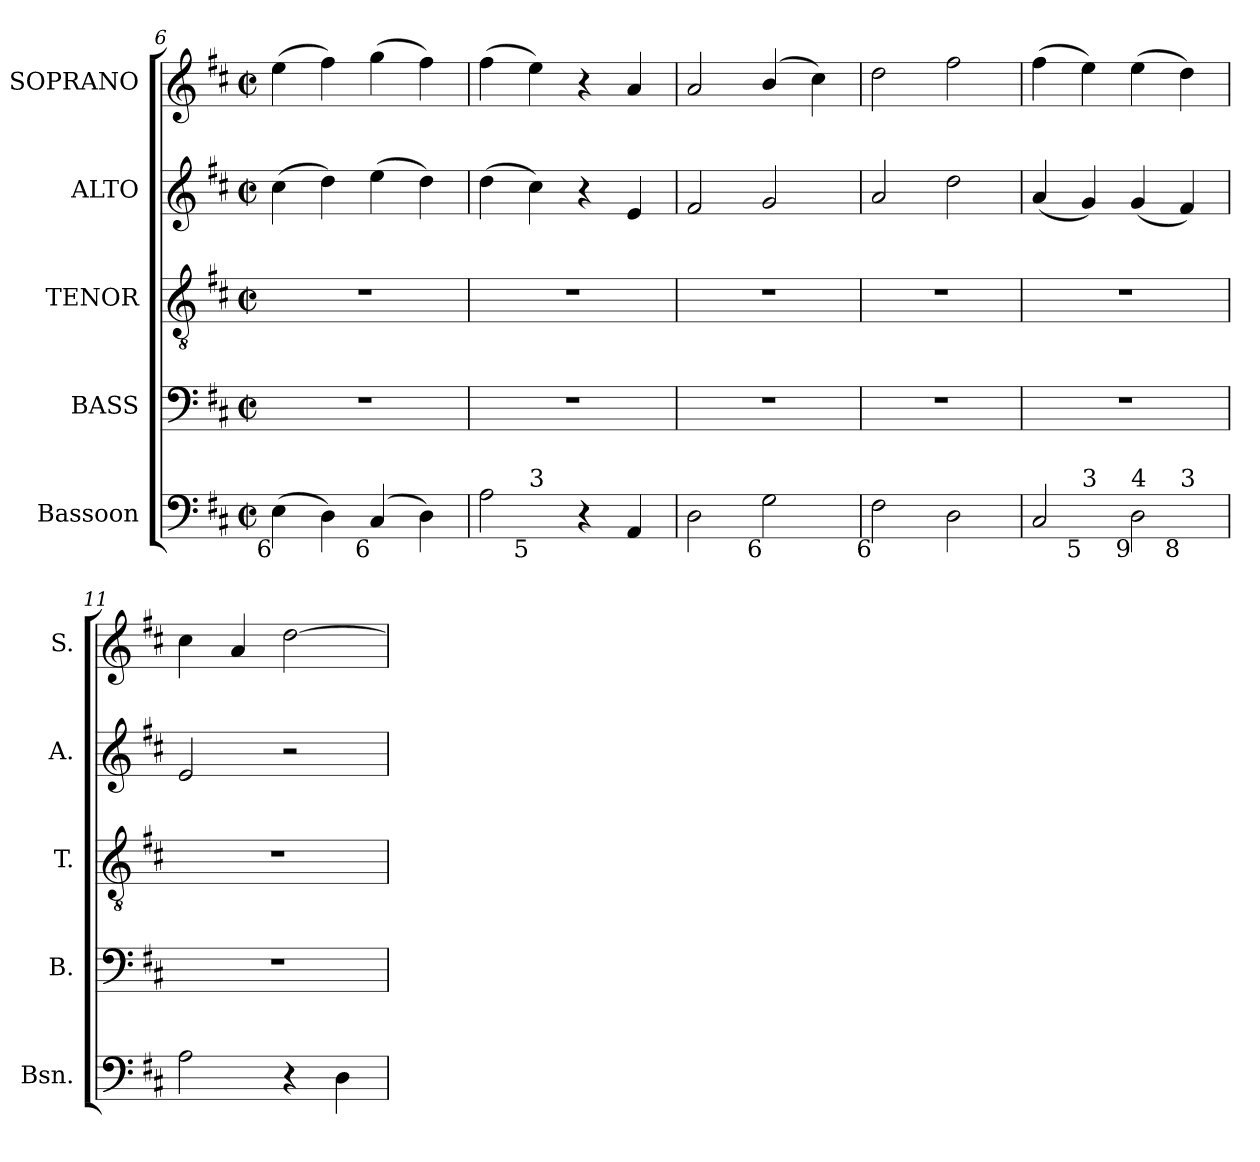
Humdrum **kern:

**kern	**kern	**kern	**kern	**kern
*part5	*part4	*part3	*part2	*part1
*staff5	*staff4	*staff3	*staff2	*staff1
*I"Bassoon	*I"BASS	*I"TENOR	*I"ALTO	*I"SOPRANO
*I'Bsn.	*I'B.	*I'T.	*I'A.	*I'S.
*clefF4	*clefF4	*clefGv2	*clefG2	*clefG2
*	*	*ITrd7c12	*	*
*k[f#c#]	*k[f#c#]	*k[f#c#]	*k[f#c#]	*k[f#c#]
*D:	*D:	*D:	*D:	*D:
*M2/2	*M2/2	*M2/2	*M2/2	*M2/2
*met(c|)	*met(c|)	*met(c|)	*met(c|)	*met(c|)
=6	=6	=6	=6	=6
!LO:TX:b:rj:t=6	!	!	!	!
(4Ei\	1r	1r	(4cc#i\	(4eei\
4Di\)	.	.	4ddi\)	4ff#i\)
!LO:TX:b:rj:t=6	!	!	!	!
(4C#i/	.	.	(4eei\	(4ggi\
4Di\)	.	.	4ddi\)	4ff#i\)
!!LO:LB:g=z
=7	=7	=7	=7	=7
!LO:TX:b:rj:t=6	!	!	!	!
!LO:TX:t=4	!	!	!	!
*^	*	*	*	*
2Ai\	4ryy	1r	1r	(4ddi\	(4ff#i\
!	!LO:TX:b:rj:t=5	!	!	!	!
!	!LO:TX:t=3	!	!	!	!
.	2.ryy	.	.	4cc#i\)	4eei\)
4r	.	.	.	4r	4r
4AAi/	.	.	.	4ei/	4ai/
*v	*v	*	*	*	*
=8	=8	=8	=8	=8
2Di\	1r	1r	2f#i/	2ai/
!LO:TX:b:rj:t=6	!	!	!	!
2Gi\	.	.	2gi/	(4bi/
.	.	.	.	4cc#i\)
=9	=9	=9	=9	=9
!LO:TX:b:rj:t=6	!	!	!	!
2F#i\	1r	1r	2ai/	2ddi\
2Di\	.	.	2ddi\	2ff#i\
=10	=10	=10	=10	=10
!LO:TX:b:rj:t=6	!	!	!	!
!LO:TX:t=4	!	!	!	!
*^	*	*	*	*
*	*^	*	*	*	*
2C#i/	4ryy	2.ryy	1r	1r	(4ai/	(4ff#i\
!	!LO:TX:b:rj:t=5	!	!	!	!	!
!	!LO:TX:t=3	!	!	!	!	!
.	2.ryy	.	.	.	4gi/)	4eei\)
!LO:TX:b:rj:t=9	!	!	!	!	!	!
!LO:TX:t=4	!	!	!	!	!	!
2Di\	.	.	.	.	(4gi/	(4eei\
!	!	!LO:TX:b:rj:t=8	!	!	!	!
!	!	!LO:TX:t=3	!	!	!	!
.	.	4ryy	.	.	4f#i/)	4ddi\)
*v	*v	*v	*	*	*	*
=11	=11	=11	=11	=11
2Ai\	1r	1r	2ei/	4cc#i\
.	.	.	.	4ai/
4r	.	.	2r	[2ddi\
4Di\	.	.	.	.
=	=	=	=	=
*-	*-	*-	*-	*-
